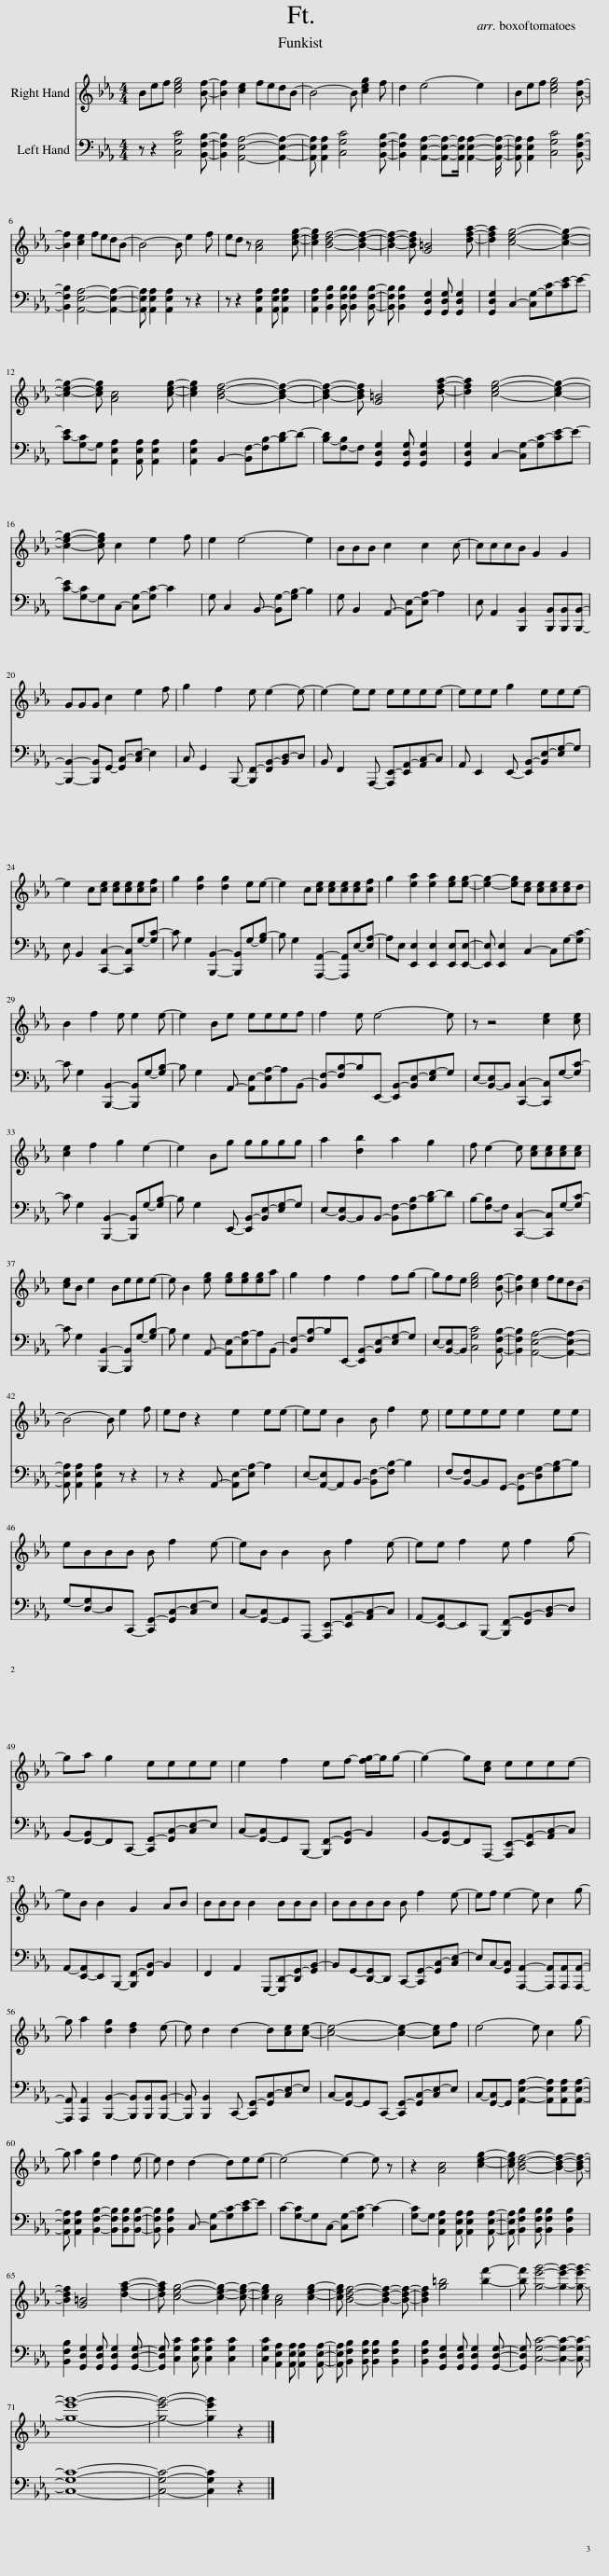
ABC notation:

X:1
%%score 1 2
L:1/8
Q:1/4=198
M:4/4
I:linebreak $
K:Eb
V:1 treble
V:2 bass
V:1
 Bef [ceg]4 [Bf]- | [Bf]2 [ce]2 fedB- | B4- B [ceg]2 f | d2 e4- e2 | Bef [ceg]4 [Bf]- |$ %5
 [Bf]2 [ce]2 fedB- | B4- B e2 f | ed z [Ac]4 [ceg]- | [ceg]2 [Bdf]4- [Bdf]2- | [Bdf]2- [Bdf] [G=B]4 [dfa]- | %10
 [dfa]2 [ceg]4- [ceg]2- |$ [ceg]2- [ceg] [Ac]4 [ceg]- | [ceg]2 [Bdf]4- [Bdf]2- | [Bdf]2- [Bdf] [G=B]4 [dfa]- | [dfa]2 [ceg]4- [ceg]2- |$ %15
 [ceg]2- [ceg] c2 e2 f | e2 e4- e2 | BBB c2 c2 c- | cccB G2 G2 |$ GGG c2 e2 f | %20
 g2 f2 e e2- e- | e2- ee eeee- | eee g2 eee- |$ e2 c[ce] [ce][ce][ce][cf] | g2 [dg]2 [dg]2 ee- | %25
 e2 c[ce] [ce][ce][ce][cf] | g2 [ea]2 [ea]2 [eg][eg]- | [eg]2- [eg][ce] [ce][ce][ce]d |$ B2 f2 e e2 e- | e2 Be eeef | %30
 f2 e e4- e | z z4 [ce]2 [ce] |$ [ce]2 f2 g2 e2- | e2 Bg gggg | a2 [db]2 a2 g2 | %35
 f e2- e [ce][ce][ce][ce] |$ [ce]B e2 Beee- | e B2 [eg] [eg][eg][eg]a | g2 f2 f2 fg- | gfe [ceg]4 [Bf]- | %40
 [Bf]2 [ce]2 fedB- |$ B4- B e2 f | ed z2 e2 ee- | ee B2 B f2 e | eeee e2 ee |$ %45
 eBBB B f2 e- | eB B2 B f2 e- | ee f2 e f2 g- |$ ga g2 eeee | e2 f2 ef- [fg-]/g/g- | %50
 g2- g[ce] eeee- |$ eB B2 G2 AB | BBB B2 BBB | BBBB B f2 e- | ef e2- e c2 g- |$ %55
 g a2 [dg]2 [df]2 e- | e d2 d2- d[ce][ce]- | [ce]4- [ce]2- [ce]f | e4- e c2 g- |$ g a2 [dg]2 f2 e- | %60
 e d2 d2- dee- | e4- e2- e z | z2 [Ac]4 [ceg]2- | [ceg] [Bdf]4- [Bdf]2- [Bdf]- |$ [Bdf]2 [G=B]4 [dfa]2- | %65
 [dfa] [ceg]4- [ceg]2- [ceg]- | [ceg]2 [Ac]4 [ceg]2- | [ceg] [Bdf]4- [Bdf]2- [Bdf]- | [Bdf]2 [g=b]4 [bf']2- | [bf'] [ge'g']4- [ge'g']2- [ge'g']- |$ %70
 [ge'g']8- | [ge'g']4- [ge'g']2 z2 |] %72
V:2
 z z2 [C,G,C]4 [B,,F,B,]- | [B,,F,B,]2 [A,,E,A,]4- [A,,E,A,]2- | [A,,E,A,] [A,,E,A,]2 [C,G,C]4 [B,,F,B,]- | [B,,F,B,]2 [A,,E,A,]2- [A,,E,A,]-[A,,E,A,]/ [A,,E,A,]2- [A,,E,A,]/- | [A,,E,A,] [A,,E,A,]2 [C,G,C]4 [B,,F,B,]- |$ %5
 [B,,F,B,]2 [A,,E,A,]4- [A,,E,A,]2- | [A,,E,A,] [A,,E,A,]2 [A,,E,A,]2 z z2 | z z2 [A,,E,A,]2 [A,,E,A,] [A,,E,A,]2 | [A,,E,A,]2 [B,,F,B,]2 [B,,F,B,] [B,,F,B,]2 [B,,F,B,]- | [B,,F,B,] [B,,F,B,]2 [G,,D,G,]2 [G,,D,G,] [G,,D,G,]2 | %10
 [G,,D,G,]2 C,2- [C,G,-][G,C-][CE-]E- |$ [C-E][G,-C]G, [A,,E,A,]2 [A,,E,A,] [A,,E,A,]2 | [A,,E,A,]2 B,,2- [B,,F,-][F,B,-][B,D-]D- | [B,-D][F,-B,]F, [G,,D,G,]2 [G,,D,G,] [G,,D,G,]2 | [G,,D,G,]2 C,2- [C,G,-][G,C-][CE-]E- |$ %15
 [C-E][G,-C]G,C,- [C,G,-][G,C-] C2 | G, C,2 B,,- [B,,G,-][G,B,-] B,2 | G, B,,2 A,,- [A,,E,-][E,A,-] A,2 | E, A,,2 [B,,,B,,]2 [B,,,B,,][B,,,B,,][B,,,B,,]- |$ [B,,,B,,]2- [B,,,B,,]G,,- [G,,C,-][C,E,-] E,2 | %20
 C, G,,2 B,,,- [B,,,F,,-][F,,B,,-][B,,D,-]D, | B,, F,,2 A,,,- [A,,,E,,-][E,,A,,-][A,,C,-]C, | A,, E,,2 E,,- [E,,B,,-][B,,E,-][E,G,-]G, |$ E, B,,2 [C,,C,]2- [C,,C,]G,-[G,C-] | C G,2 [B,,,B,,]2- [B,,,B,,]G,-[G,B,-] | %25
 B, G,2 [A,,,A,,]2- [A,,,A,,]E,-[E,A,-] | A,E, [E,,E,]2 [E,,E,]2 [E,,E,][E,,E,]- | [E,,E,] [E,,E,]2 C,2- C,G,-[G,C-] |$ C G,2 [B,,,B,,]2- [B,,,B,,]G,-[G,B,-] | B, G,2 A,,- [A,,E,-][E,A,-]A,B,,- | %30
 [B,,F,-][F,B,-]B,E,,- [E,,B,,-][B,,E,-][E,G,-]G, | E,-[B,,-E,]B,, [C,,C,]2- [C,,C,]G,-[G,C-] |$ C G,2 [B,,,B,,]2- [B,,,B,,]G,-[G,B,-] | B, G,2 E,,- [E,,B,,-][B,,E,-][E,G,-]G, | E,-[B,,-E,]B,,B,,- [B,,F,-][F,B,-][B,D-]D | %35
 B,-[F,-B,]F, [C,,C,]2- [C,,C,]G,-[G,C-] |$ C G,2 [B,,,B,,]2- [B,,,B,,]G,-[G,B,-] | B, G,2 A,,- [A,,E,-][E,A,-]A,B,,- | [B,,F,-][F,B,-]B,E,,- [E,,B,,-][B,,E,-][E,G,-]G, | E,-[B,,-E,]B,, [C,G,C]4 [B,,F,B,]- | %40
 [B,,F,B,]2 [A,,E,A,]4- [A,,E,A,]2- |$ [A,,E,A,] [A,,E,A,]2 [A,,E,A,]2 z z2 | z z2 A,,- [A,,E,-][E,A,-] A,2 | E,-[A,,-E,]A,,B,,- [B,,F,-][F,B,-] B,2 | F,-[B,,-F,]B,,G,,- [G,,D,-][D,G,-][G,B,-]B, |$ %45
 G,-[D,-G,]D,C,,- [C,,G,,-][G,,C,-][C,E,-]E, | C,-[G,,-C,]G,,A,,,- [A,,,E,,-][E,,A,,-][A,,C,-]C, | A,,-[E,,-A,,]E,,B,,,- [B,,,F,,-][F,,B,,-][B,,D,-]D, |$ B,,-[F,,-B,,]F,,C,,- [C,,G,,-][G,,C,-][C,E,-]E, | C,-[G,,-C,]G,,B,,,- [B,,,F,,-][F,,B,,-] B,,2 | %50
 B,,-[F,,-B,,]F,,A,,,- [A,,,E,,-][E,,A,,-][A,,C,-]C, |$ A,,-[E,,-A,,]E,,B,,,- [B,,,F,,-][F,,B,,-] B,,2 | F,,2 A,,2 G,,,-[G,,,D,,-][D,,G,,-][G,,B,,-] | B,,G,,-[D,,-G,,]D,, C,,-[C,,G,,-][G,,C,-][C,E,-] | E,C,-[G,,C,] [A,,,A,,]2- [A,,,A,,][A,,,A,,][A,,,A,,]- |$ %55
 [A,,,A,,] [A,,,A,,]2 [B,,,B,,]2- [B,,,B,,][B,,,B,,][B,,,B,,]- | [B,,,B,,] [B,,,B,,]2 C,,- [C,,G,,-][G,,C,-][C,E,-]E, | C,-[G,,-C,]G,,C,,- [C,,G,,-][G,,C,-][C,E,-]E, | C,-[G,,-C,]G,, [A,,E,A,]2- [A,,E,A,][A,,E,A,][A,,E,A,]- |$ [A,,E,A,] [A,,E,A,]2 [B,,F,B,]2- [B,,F,B,][B,,F,B,][B,,F,B,]- | %60
 [B,,F,B,] [B,,F,B,]2 C,- [C,G,-][G,C-][CE-]E | C-[G,-C]G,C,- [C,G,-][G,C-] C2- | [G,-C]G, [A,,E,A,]2 [A,,E,A,] [A,,E,A,]2 [A,,E,A,]- | [A,,E,A,] [B,,F,B,]2 [B,,F,B,] [B,,F,B,]2 [B,,F,B,]2 |$ [B,,F,B,]2 [G,,D,G,]2 [G,,D,G,] [G,,D,G,]2 [G,,D,G,]- | %65
 [G,,D,G,] [C,G,C]2 [C,G,C] [C,G,C]2 [C,G,C]2 | [C,G,C]2 [A,,E,A,]2 [A,,E,A,] [A,,E,A,]2 [A,,E,A,]- | [A,,E,A,] [B,,F,B,]2 [B,,F,B,] [B,,F,B,]2 [B,,F,B,]2 | [B,,F,B,]2 [G,,D,G,]2 [G,,D,G,] [G,,D,G,]2 [G,,D,G,]- | [G,,D,G,] [C,G,C]4- [C,G,C]2- [C,G,C]- |$ %70
 [C,G,C]8- | [C,G,C]4- [C,G,C]2 z2 |] %72
